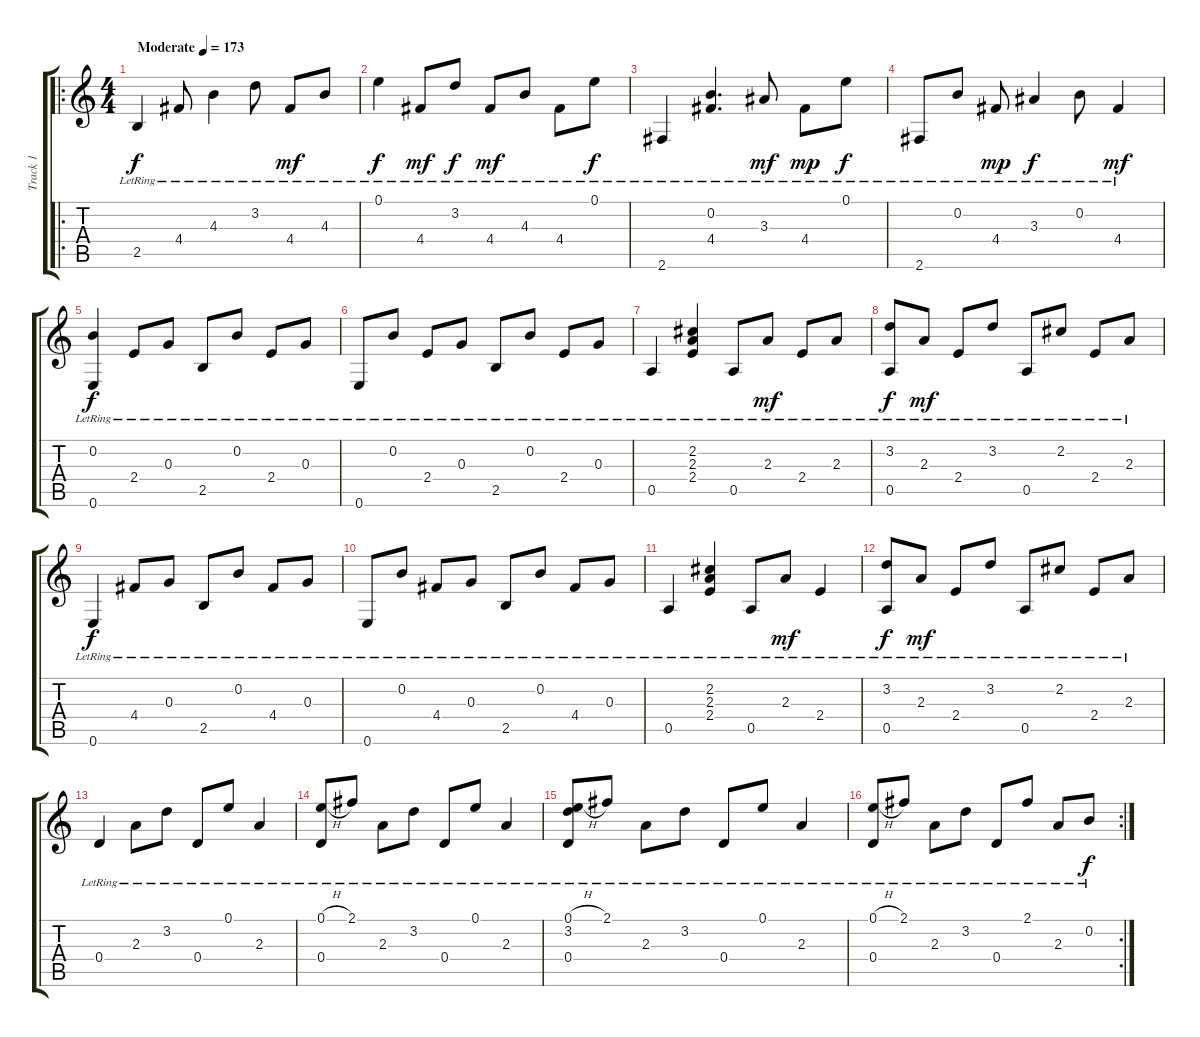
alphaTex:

\track ("Track 1" "Track 1") {instrument acousticguitarsteel}
\staff {score tabs}
\tuning (E4 B3 G3 D3 A2 E2) {hide}
\ro
\ts (4 4)
\tempo (173 "Moderate")
\clef g2
\ks c
2.5{lr}.4{dy f instrument acousticguitarsteel} 4.4{lr}.8 4.3{lr}.4 3.2{lr}.8 4.4{lr}.8{dy mf} 4.3{lr}.8 |
0.1{lr}.4{dy f} 4.4{lr}.8{dy mf} 3.2{lr}.8{dy f} 4.4{lr}.8{dy mf} 4.3{lr}.8 4.4{lr}.8 0.1{lr}.8{dy f} |
2.6{lr}.4 (0.2{lr} 4.4{lr}).4{d} 3.3{lr}.8{dy mf} 4.4{lr}.8{dy mp} 0.1{lr}.8{dy f} |
2.6{lr}.8 0.2{lr}.8 4.4{lr}.8{dy mp} 3.3{lr}.4{dy f} 0.2{lr}.8 4.4{lr}.4{dy mf} |
(0.2{lr} 0.6{lr}).4{dy f} 2.4{lr}.8 0.3{lr}.8 2.5{lr}.8 0.2{lr}.8 2.4{lr}.8 0.3{lr}.8 |
0.6{lr}.8 0.2{lr}.8 2.4{lr}.8 0.3{lr}.8 2.5{lr}.8 0.2{lr}.8 2.4{lr}.8 0.3{lr}.8 |
0.5{lr}.4 (2.2{lr} 2.3{lr} 2.4{lr}).4 0.5{lr}.8 2.3{lr}.8{dy mf} 2.4{lr}.8 2.3{lr}.8 |
(3.2{lr} 0.5{lr}).8{dy f} 2.3{lr}.8{dy mf} 2.4{lr}.8 3.2{lr}.8 0.5{lr}.8 2.2{lr}.8 2.4{lr}.8 2.3{lr}.8 |
0.6{lr}.4{dy f} 4.4{lr}.8 0.3{lr}.8 2.5{lr}.8 0.2{lr}.8 4.4{lr}.8 0.3{lr}.8 |
0.6{lr}.8 0.2{lr}.8 4.4{lr}.8 0.3{lr}.8 2.5{lr}.8 0.2{lr}.8 4.4{lr}.8 0.3{lr}.8 |
0.5{lr}.4 (2.2{lr} 2.3{lr} 2.4{lr}).4 0.5{lr}.8 2.3{lr}.8{dy mf} 2.4{lr}.4 |
(3.2{lr} 0.5{lr}).8{dy f} 2.3{lr}.8{dy mf} 2.4{lr}.8 3.2{lr}.8 0.5{lr}.8 2.2{lr}.8 2.4{lr}.8 2.3{lr}.8 |
0.4{lr}.4 2.3{lr}.8 3.2{lr}.8 0.4{lr}.8 0.1{lr}.8 2.3{lr}.4 |
(0.1{h lr} 0.4{lr}).8 2.1{lr}.8 2.3{lr}.8 3.2{lr}.8 0.4{lr}.8 0.1{lr}.8 2.3{lr}.4 |
(0.1{h lr} 3.2{lr} 0.4{lr}).8 2.1{lr}.8 2.3{lr}.8 3.2{lr}.8 0.4{lr}.8 0.1{lr}.8 2.3{lr}.4 |
\rc 2
(0.1{h lr} 0.4{lr}).8 2.1{lr}.8 2.3{lr}.8 3.2{lr}.8 0.4{lr}.8 2.1{lr}.8 2.3{lr}.8 0.2{lr}.8{dy f}
